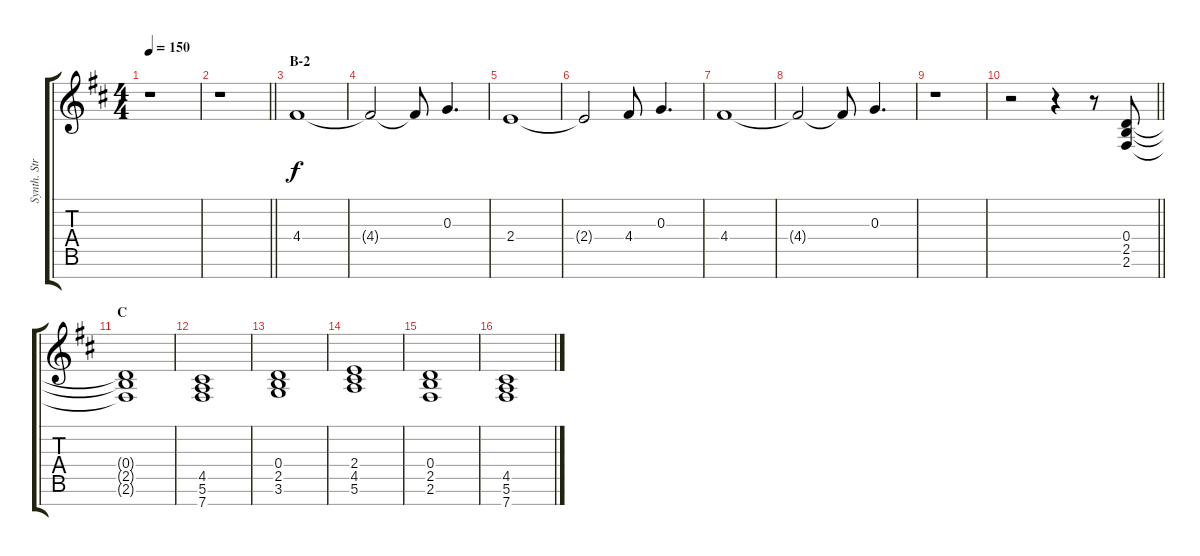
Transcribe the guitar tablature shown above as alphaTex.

\track ("Synth. Strings II" "Synth. Str") {instrument stringensemble1}
\staff {score tabs}
\tuning (E5 B4 G4 D4 A3 E3 B2) {hide}
\ts (4 4)
\tempo 150
\clef g2
\ks d
r.1{dy f} |
\barLineRight lightlight
r.1 |
\section ("" "B-2")
4.4.1 |
4.4{t}.2 4.4{t}.8 0.3.4{d} |
2.4.1 |
2.4{t}.2 4.4.8 0.3.4{d} |
4.4.1 |
4.4{t}.2 4.4{t}.8 0.3.4{d} |
r.1 |
\barLineRight lightlight
r.2 r.4 r.8 (0.4 2.5 2.6).8 |
\section ("" "C")
(0.4{t} 2.5{t} 2.6{t}).1 |
(4.5 5.6 7.7).1 |
(0.4 2.5 3.6).1 |
(2.4 4.5 5.6).1 |
(0.4 2.5 2.6).1 |
(4.5 5.6 7.7).1
